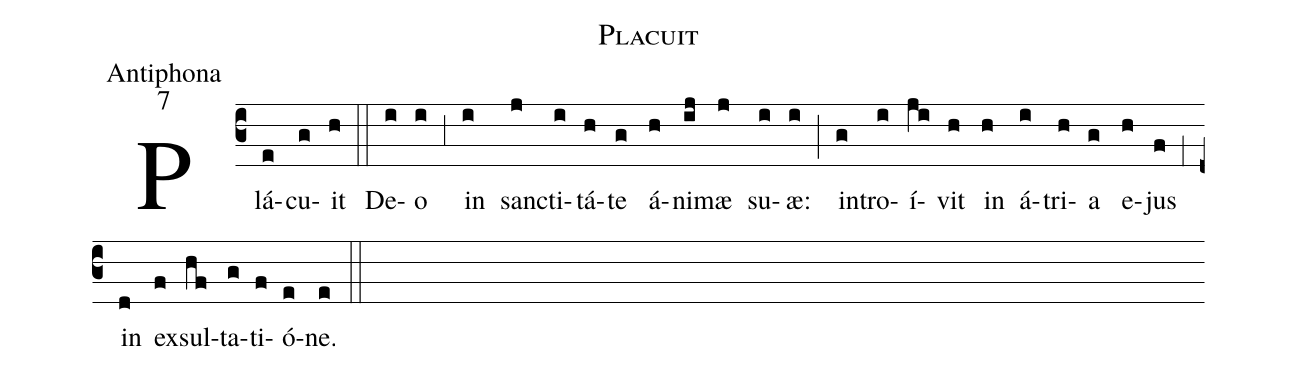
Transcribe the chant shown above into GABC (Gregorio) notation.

name:Placuit;
office-part:Antiphona;
mode:7;
%%
(c3) Plá(e)cu(g)it(h) (::)
De(i)o(i) (,3) in(i) san(j)cti(i)tá(h)te(g) á(h)ni(ij)mæ(j) su(i)æ:(i) (;) in(g)tro(i)í(ji)vit(h) in(h) á(i)tri(h)a(g) e(h)jus(f) (,1) in(d) ex(f)sul(hf)ta(g)ti(f)ó(e)ne.(e) (::)
